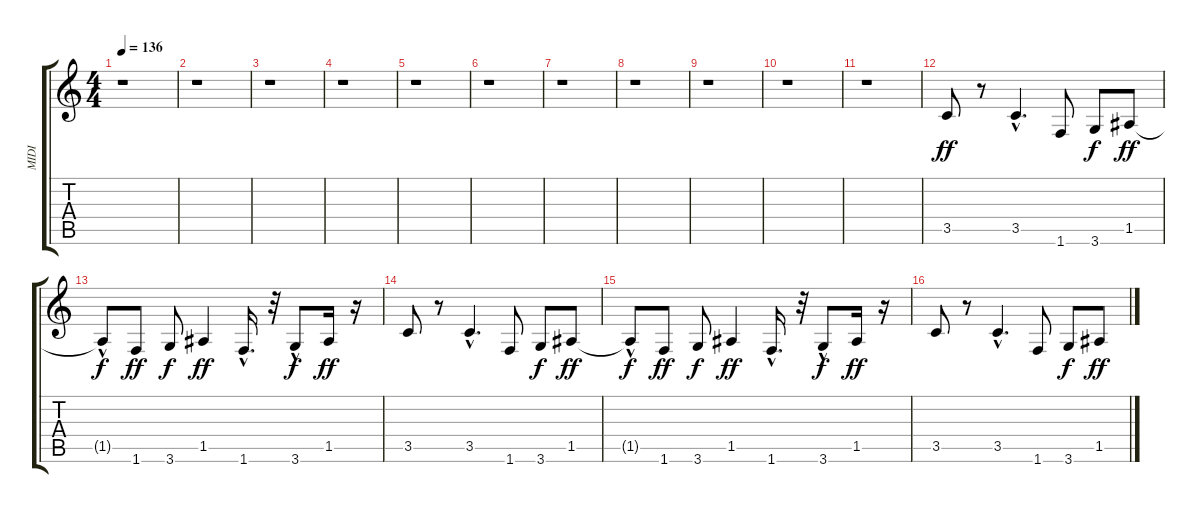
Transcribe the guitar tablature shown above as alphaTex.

\track ("MIDI" "MIDI") {instrument electricguitarmuted}
\staff {score tabs}
\tuning (E4 B3 G3 D3 A2 E2) {hide}
\ts (4 4)
\tempo 136
\clef g2
\ks c
r.1{dy ff instrument electricguitarmuted} |
r.1 |
r.1 |
r.1 |
r.1 |
r.1 |
r.1 |
r.1 |
r.1 |
r.1 |
r.1 |
3.5.8{volume 11} r.8 3.5{hac}.4{d} 1.6.8 3.6.8{dy f} 1.5.8{dy ff} |
1.5{hac t}.8{dy f} 1.6.8{dy ff} 3.6.8{dy f} 1.5.4{dy ff} 1.6{hac}.16{d} r.32 3.6{hac}.8{dy f} 1.5.16{dy ff} r.16 |
3.5.8 r.8 3.5{hac}.4{d} 1.6.8 3.6.8{dy f} 1.5.8{dy ff} |
1.5{hac t}.8{dy f} 1.6.8{dy ff} 3.6.8{dy f} 1.5.4{dy ff} 1.6{hac}.16{d} r.32 3.6{hac}.8{dy f} 1.5.16{dy ff} r.16 |
3.5.8 r.8 3.5{hac}.4{d} 1.6.8 3.6.8{dy f} 1.5.8{dy ff}
